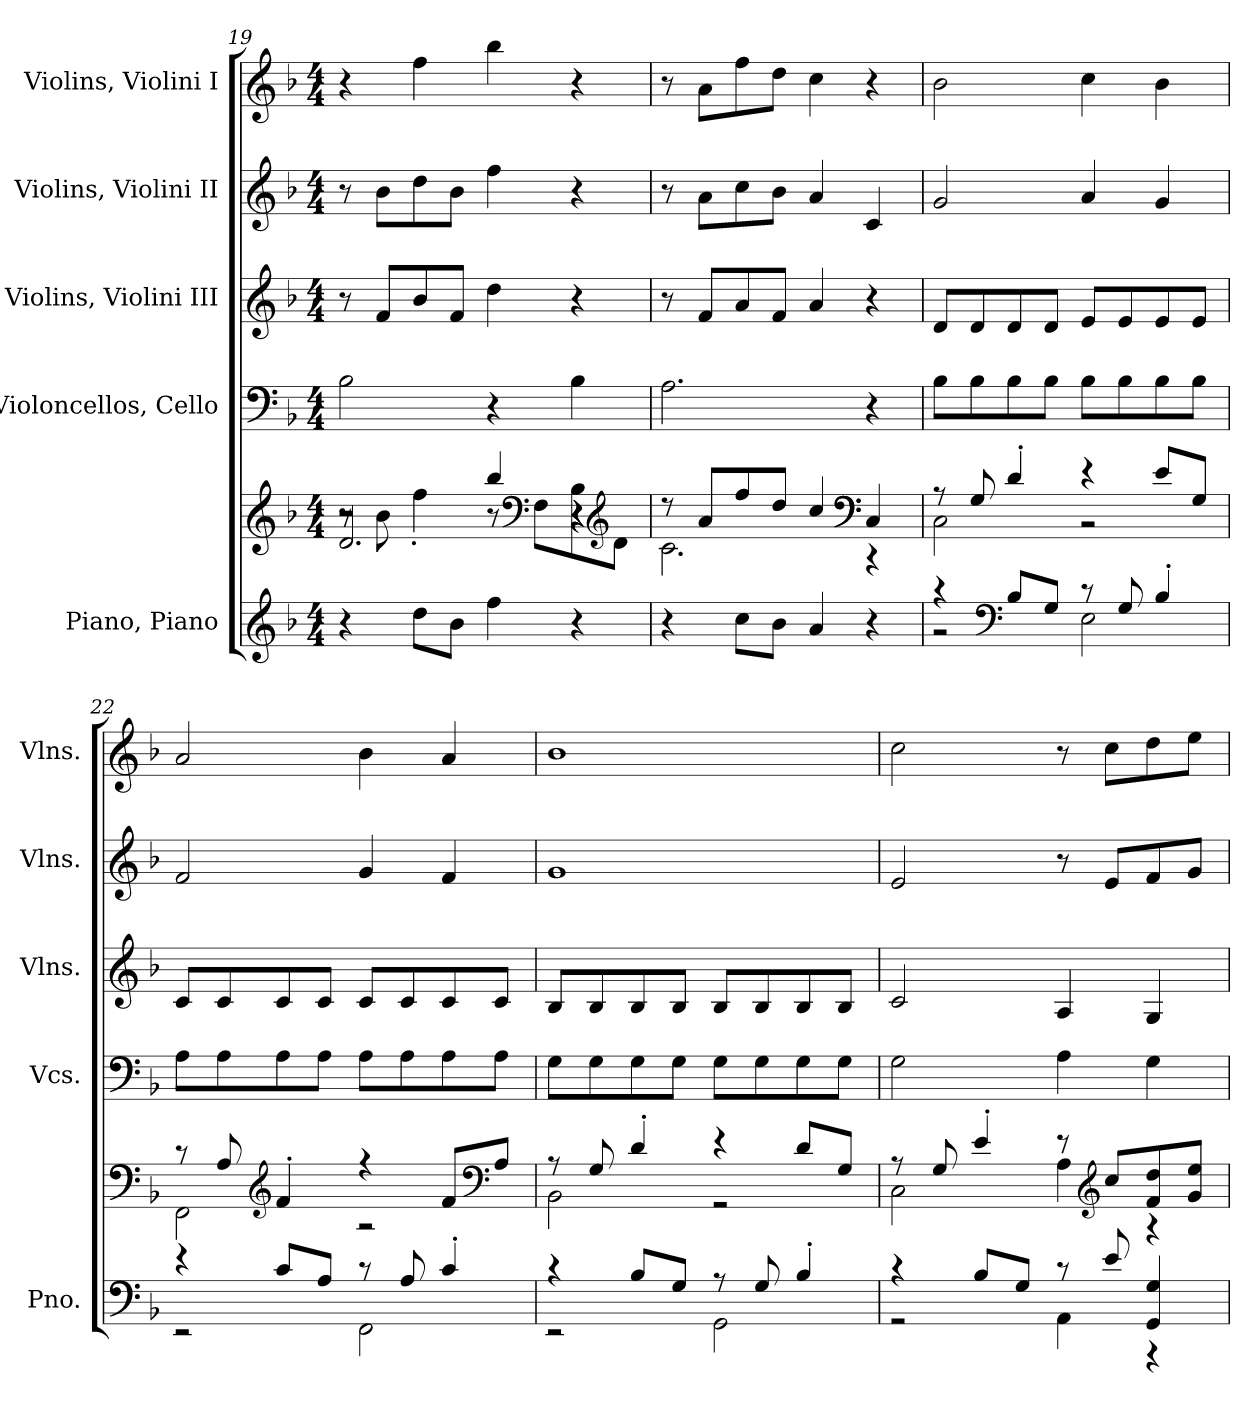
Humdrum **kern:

**kern	**kern	**kern	**kern	**kern	**kern
*part5	*part5	*part4	*part3	*part2	*part1
*staff6	*staff5	*staff4	*staff3	*staff2	*staff1
*I"Piano, Piano	*	*I"Violoncellos, Cello	*I"Violins, Violini III	*I"Violins, Violini II	*I"Violins, Violini I
*I'Pno.	*	*I'Vcs.	*I'Vlns.	*I'Vlns.	*I'Vlns.
*clefG2	*clefG2	*clefF4	*clefG2	*clefG2	*clefG2
*k[b-]	*k[b-]	*k[b-]	*k[b-]	*k[b-]	*k[b-]
*M4/4	*M4/4	*M4/4	*M4/4	*M4/4	*M4/4
=19	=19	=19	=19	=19	=19
*	*^	*	*	*	*
*	*	*^	*	*	*	*
4r	2r	8r	2.d/	2B-\	8r	8r	4r
.	.	8b-\	.	.	8f/L	8b-\L	.
8dd\L	.	4ff'\	.	.	8b-/	8dd\	4ff\
8b-\J	.	.	.	.	8f/J	8b-\J	.
4ff\	4bb-/	8r	.	4r	4dd\	4ff\	4bb-\
*	*clefF4	*	*	*	*	*	*
.	.	8F\L	.	.	.	.	.
4r	4r	8B-\	4r	4B-\	4r	4r	4r
*	*clefG2	*	*	*	*	*	*
.	.	8d\J	.	.	.	.	.
*	*	*v	*v	*	*	*	*
=20	=20	=20	=20	=20	=20	=20
4r	8r	2.c\	2.A\	8r	8r	8r
.	8a/L	.	.	8f/L	8a\L	8a\L
8cc\L	8ff/	.	.	8a/	8cc\	8ff\
8b-\J	8dd/J	.	.	8f/J	8b-\J	8dd\J
4a/	4cc/	.	.	4a/	4a/	4cc\
*	*clefF4	*	*	*	*	*
4r	4C/	4r	4r	4r	4c/	4r
!!LO:PB:g=z
=21	=21	=21	=21	=21	=21	=21
*^	*	*	*	*	*	*
4r	2r	8r	2C\	8B-\L	8d/L	2g/	2b-\
.	.	8G/	.	8B-\	8d/	.	.
*clefF4	*	*	*	*	*	*	*
8B-/L	.	4d'/	.	8B-\	8d/	.	.
8G/J	.	.	.	8B-\J	8d/J	.	.
8r	2E\	4r	2r	8B-\L	8e/L	4a/	4cc\
8G/	.	.	.	8B-\	8e/	.	.
4B-'/	.	8e/L	.	8B-\	8e/	4g/	4b-\
.	.	8G/J	.	8B-\J	8e/J	.	.
=22	=22	=22	=22	=22	=22	=22	=22
4r	2r	8r	2FF\	8A\L	8c/L	2f/	2a/
.	.	8A/	.	8A\	8c/	.	.
*	*	*clefG2	*	*	*	*	*
8c/L	.	4f'/	.	8A\	8c/	.	.
8A/J	.	.	.	8A\J	8c/J	.	.
8r	2FF\	4r	2r	8A\L	8c/L	4g/	4b-\
8A/	.	.	.	8A\	8c/	.	.
4c'/	.	8f/L	.	8A\	8c/	4f/	4a/
*	*	*clefF4	*	*	*	*	*
.	.	8A/J	.	8A\J	8c/J	.	.
=23	=23	=23	=23	=23	=23	=23	=23
4r	2r	8r	2BB-\	8G\L	8B-/L	1g	1b-
.	.	8G/	.	8G\	8B-/	.	.
8B-/L	.	4d'/	.	8G\	8B-/	.	.
8G/J	.	.	.	8G\J	8B-/J	.	.
8r	2GG\	4r	2r	8G\L	8B-/L	.	.
8G/	.	.	.	8G\	8B-/	.	.
4B-'/	.	8d/L	.	8G\	8B-/	.	.
.	.	8G/J	.	8G\J	8B-/J	.	.
!!LO:LB:g=z
=24	=24	=24	=24	=24	=24	=24	=24
4r	2r	8r	2C\	2G\	2c/	2e/	2cc\
.	.	8G/	.	.	.	.	.
8B-/L	.	4e'/	.	.	.	.	.
8G/J	.	.	.	.	.	.	.
8r	4AA\	8r	4A\	4A\	4A/	8r	8r
*	*	*clefG2	*	*	*	*	*
8e/	.	8cc/L	.	.	.	8e/L	8cc\L
4GG/ 4G/	4r	8f/ 8dd/	4r	4G\	4G/	8f/	8dd\
.	.	8g/ 8ee/J	.	.	.	8g/J	8ee\J
*v	*v	*	*	*	*	*	*
*	*v	*v	*	*	*	*
=	=	=	=	=	=
*-	*-	*-	*-	*-	*-
